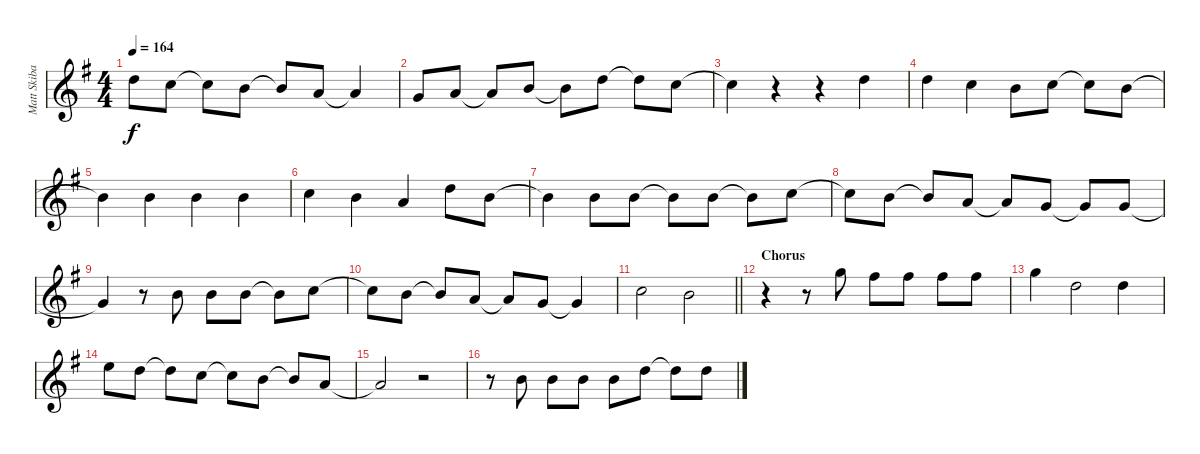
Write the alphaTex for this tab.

\track ("Matt Skiba - Vocals" "Matt Skiba") {instrument distortionguitar}
\staff {score}
\tuning (E4 B3 G3 D3 A2 E2) {hide}
\ts (4 4)
\tempo 164
\clef g2
\ks eminor
3.2{t}.8{dy f} 1.2.8 1.2{t}.8 0.2.8 0.2{t}.8 2.3.8 2.3{t}.4 |
5.4.8 2.3.8 2.3{t}.8 0.2.8 0.2{t}.8 3.2.8 3.2{t}.8 1.2.8 |
1.2{t}.4 r.4 r.4 3.2.4 |
3.2.4 1.2.4 4.3.8 1.2.8 1.2{t}.8 0.2.8 |
0.2{t}.4 0.2.4 0.2.4 0.2.4 |
1.2.4 0.2.4 2.3.4 3.2.8 0.2.8 |
0.2{t}.4 0.2.8 0.2.8 0.2{t}.8 0.2.8 0.2{t}.8 1.2.8 |
1.2{t}.8 0.2.8 0.2{t}.8 2.3.8 2.3{t}.8 0.3.8 0.3{t}.8 0.3.8 |
0.3{t}.4 r.8 0.2.8 0.2.8 0.2.8 0.2{t}.8 1.2.8 |
1.2{t}.8 0.2.8 0.2{t}.8 2.3.8 2.3{t}.8 0.3.8 0.3{t}.4 |
\barLineRight lightlight
1.2.2 0.2.2 |
\section ("" "Chorus")
r.4 r.8 3.1.8 2.1.8 2.1.8 2.1.8 2.1.8 |
3.1.4 3.2.2 3.2.4 |
0.1.8 3.2.8 3.2{t}.8 1.2.8 1.2{t}.8 0.2.8 0.2{t}.8 2.3.8 |
2.3{t}.2 r.2 |
r.8 0.2.8 0.2.8 0.2.8 0.2.8 3.2.8 3.2{t}.8 3.2.8
